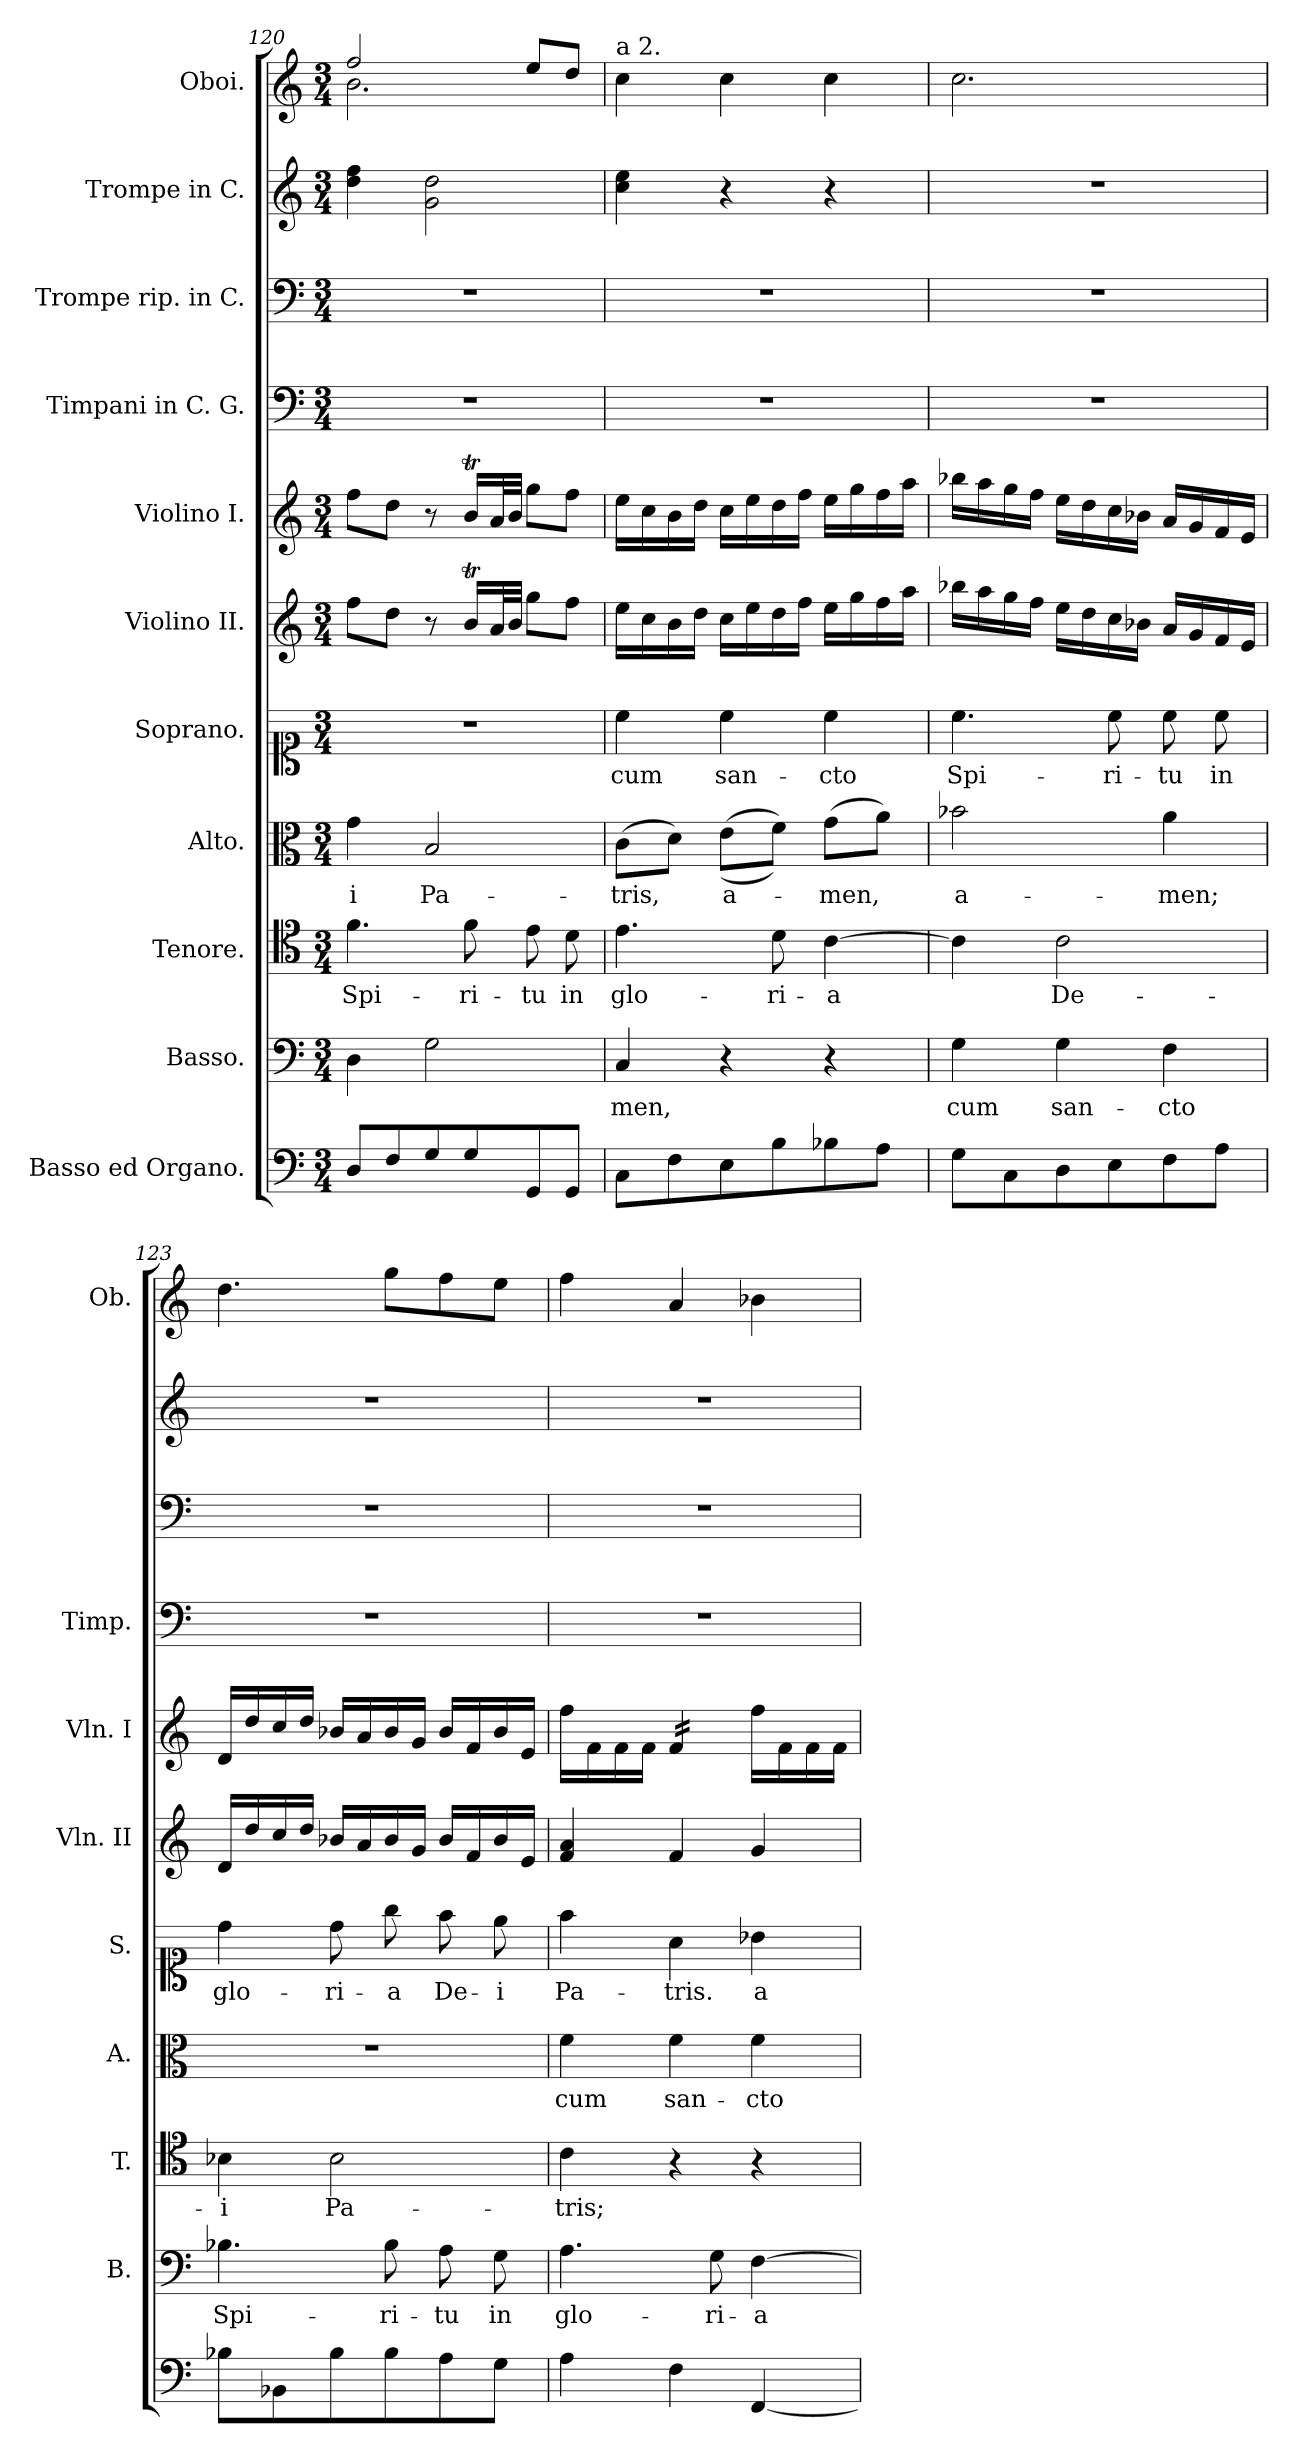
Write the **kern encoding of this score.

**kern	**kern	**text	**kern	**text	**kern	**text	**kern	**text	**kern	**kern	**kern	**kern	**kern	**kern
*part11	*part10	*part10	*part9	*part9	*part8	*part8	*part7	*part7	*part6	*part5	*part4	*part3	*part2	*part1
*staff11	*staff10	*staff10	*staff9	*staff9	*staff8	*staff8	*staff7	*staff7	*staff6	*staff5	*staff4	*staff3	*staff2	*staff1
*I"Basso ed  Organo.	*I"Basso.	*	*I"Tenore.	*	*I"Alto.	*	*I"Soprano.	*	*I"Violino II.	*I"Violino I.	*I"Timpani in C. G.	*I"Trompe rip. in C.	*I"Trompe in C.	*I"Oboi.
*	*I'B.	*	*I'T.	*	*I'A.	*	*I'S.	*	*I'Vln. II	*I'Vln. I	*I'Timp.	*	*	*I'Ob.
*clefF4	*clefF4	*	*clefC4	*	*clefC3	*	*clefC1	*	*clefG2	*clefG2	*clefF4	*clefF4	*clefG2	*clefG2
*k[]	*k[]	*	*k[]	*	*k[]	*	*k[]	*	*k[]	*k[]	*k[]	*k[]	*k[]	*k[]
*M3/4	*M3/4	*	*M3/4	*	*M3/4	*	*M3/4	*	*M3/4	*M3/4	*M3/4	*M3/4	*M3/4	*M3/4
=120	=120	=120	=120	=120	=120	=120	=120	=120	=120	=120	=120	=120	=120	=120
!	!	!	!	!LO:LY:b	!	!LO:LY:b	!	!	!	!	!	!	!	!
*	*	*	*	*	*	*	*	*	*	*	*	*	*	*^
8D/L	4D\	.	4.f\	Spi-	4g\	-i	2.r	.	8ff\L	8ff\L	2.r	2.r	4dd\ 4ff\	2ff/	2.b\
8F/	.	.	.	.	.	.	.	.	8dd\J	8dd\J	.	.	.	.	.
!	!	!	!	!	!	!LO:LY:b	!	!	!	!	!	!	!	!	!
8G/	2G\	.	.	.	2B/	Pa-	.	.	8r	8r	.	.	2g\ 2dd\	.	.
!	!	!	!	!LO:LY:b	!	!	!	!	!	!	!	!	!	!	!
8G/	.	.	8f\	-ri-	.	.	.	.	16bt/LL	16bt/LL	.	.	.	.	.
.	.	.	.	.	.	.	.	.	32a/L	32a/L	.	.	.	.	.
.	.	.	.	.	.	.	.	.	32b/JJJ	32b/JJJ	.	.	.	.	.
!	!	!	!	!LO:LY:b	!	!	!	!	!	!	!	!	!	!	!
8GG/	.	.	8e\	-tu	.	.	.	.	8gg\L	8gg\L	.	.	.	8ee/L	.
!	!	!	!	!LO:LY:b	!	!	!	!	!	!	!	!	!	!	!
8GG/J	.	.	8d\	in	.	.	.	.	8ff\J	8ff\J	.	.	.	8dd/J	.
*	*	*	*	*	*	*	*	*	*	*	*	*	*	*v	*v
!!LO:PB:g=z
=121	=121	=121	=121	=121	=121	=121	=121	=121	=121	=121	=121	=121	=121	=121
!	!	!	!	!	!	!	!	!	!	!	!	!	!	!LO:TX:a:t=a 2.
!	!	!LO:LY:b	!	!LO:LY:b	!	!LO:LY:b	!	!LO:LY:b	!	!	!	!	!	!
8C\L	4C/	-men,	4.e\	glo-	(>8c\L	-tris,	4cc\	cum	16ee\LL	16ee\LL	2.r	2.r	4cc\ 4ee\	4cc\
.	.	.	.	.	.	.	.	.	16cc\	16cc\	.	.	.	.
8F\	.	.	.	.	8d\J)	.	.	.	16b\	16b\	.	.	.	.
.	.	.	.	.	.	.	.	.	16dd\JJ	16dd\JJ	.	.	.	.
!	!	!	!	!	!	!LO:LY:b	!	!LO:LY:b	!	!	!	!	!	!
8E\	4r	.	.	.	(>(>8e\L	a-	4cc\	san-	16cc\LL	16cc\LL	.	.	4r	4cc\
.	.	.	.	.	.	.	.	.	16ee\	16ee\	.	.	.	.
!	!	!	!	!LO:LY:b	!	!	!	!	!	!	!	!	!	!
8B\	.	.	8d\	-ri-	8f\J))	.	.	.	16dd\	16dd\	.	.	.	.
.	.	.	.	.	.	.	.	.	16ff\JJ	16ff\JJ	.	.	.	.
!	!	!	!	!LO:LY:b	!	!LO:LY:b	!	!LO:LY:b	!	!	!	!	!	!
8B-X\	4r	.	[4c\	-a	(>8g\L	-men,	4cc\	-cto	16ee\LL	16ee\LL	.	.	4r	4cc\
.	.	.	.	.	.	.	.	.	16gg\	16gg\	.	.	.	.
8A\J	.	.	.	.	8a\J)	.	.	.	16ff\	16ff\	.	.	.	.
.	.	.	.	.	.	.	.	.	16aa\JJ	16aa\JJ	.	.	.	.
=122	=122	=122	=122	=122	=122	=122	=122	=122	=122	=122	=122	=122	=122	=122
!	!	!LO:LY:b	!	!	!	!LO:LY:b	!	!LO:LY:b	!	!	!	!	!	!
8G\L	4G\	cum	4c\]	.	2b-X\	a-	4.cc\	Spi-	16bb-X\LL	16bb-X\LL	2.r	2.r	2.r	2.cc\
.	.	.	.	.	.	.	.	.	16aa\	16aa\	.	.	.	.
8C\	.	.	.	.	.	.	.	.	16gg\	16gg\	.	.	.	.
.	.	.	.	.	.	.	.	.	16ff\JJ	16ff\JJ	.	.	.	.
!	!	!LO:LY:b	!	!LO:LY:b	!	!	!	!	!	!	!	!	!	!
8D\	4G\	san-	2c\	De-	.	.	.	.	16ee\LL	16ee\LL	.	.	.	.
.	.	.	.	.	.	.	.	.	16dd\	16dd\	.	.	.	.
!	!	!	!	!	!	!	!	!LO:LY:b	!	!	!	!	!	!
8E\	.	.	.	.	.	.	8cc\	-ri-	16cc\	16cc\	.	.	.	.
.	.	.	.	.	.	.	.	.	16b-X\JJ	16b-X\JJ	.	.	.	.
!	!	!LO:LY:b	!	!	!	!LO:LY:b	!	!LO:LY:b	!	!	!	!	!	!
8F\	4F\	-cto	.	.	4a\	-men;	8cc\	-tu	16a/LL	16a/LL	.	.	.	.
.	.	.	.	.	.	.	.	.	16g/	16g/	.	.	.	.
!	!	!	!	!	!	!	!	!LO:LY:b	!	!	!	!	!	!
8A\J	.	.	.	.	.	.	8cc\	in	16f/	16f/	.	.	.	.
.	.	.	.	.	.	.	.	.	16e/JJ	16e/JJ	.	.	.	.
=123	=123	=123	=123	=123	=123	=123	=123	=123	=123	=123	=123	=123	=123	=123
!	!	!LO:LY:b	!	!LO:LY:b	!	!	!	!LO:LY:b	!	!	!	!	!	!
8B-X\L	4.B-X\	Spi-	4B-X\	-i	2.r	.	4dd\	glo-	16d/LL	16d/LL	2.r	2.r	2.r	4.dd\
.	.	.	.	.	.	.	.	.	16dd/	16dd/	.	.	.	.
8BB-X\	.	.	.	.	.	.	.	.	16cc/	16cc/	.	.	.	.
.	.	.	.	.	.	.	.	.	16dd/JJ	16dd/JJ	.	.	.	.
!	!	!	!	!LO:LY:b	!	!	!	!LO:LY:b	!	!	!	!	!	!
8B-\	.	.	2B-\	Pa-	.	.	8dd\	-ri-	16b-X/LL	16b-X/LL	.	.	.	.
.	.	.	.	.	.	.	.	.	16a/	16a/	.	.	.	.
!	!	!LO:LY:b	!	!	!	!	!	!LO:LY:b	!	!	!	!	!	!
8B-\	8B-\	-ri-	.	.	.	.	8gg\	-a	16b-/	16b-/	.	.	.	8gg\L
.	.	.	.	.	.	.	.	.	16g/JJ	16g/JJ	.	.	.	.
!	!	!LO:LY:b	!	!	!	!	!	!LO:LY:b	!	!	!	!	!	!
8A\	8A\	-tu	.	.	.	.	8ff\	De-	16b-/LL	16b-/LL	.	.	.	8ff\
.	.	.	.	.	.	.	.	.	16f/	16f/	.	.	.	.
!	!	!LO:LY:b	!	!	!	!	!	!LO:LY:b	!	!	!	!	!	!
8G\J	8G\	in	.	.	.	.	8ee\	-i	16b-/	16b-/	.	.	.	8ee\J
.	.	.	.	.	.	.	.	.	16e/JJ	16e/JJ	.	.	.	.
=124	=124	=124	=124	=124	=124	=124	=124	=124	=124	=124	=124	=124	=124	=124
!	!	!LO:LY:b	!	!LO:LY:b	!	!LO:LY:b	!	!LO:LY:b	!	!	!	!	!	!
4A\	4.A\	glo-	4c\	-tris;	4f\	cum	4ff\	Pa-	4f/ 4a/	16ff\LL	2.r	2.r	2.r	4ff\
.	.	.	.	.	.	.	.	.	.	16f\	.	.	.	.
.	.	.	.	.	.	.	.	.	.	16f\	.	.	.	.
.	.	.	.	.	.	.	.	.	.	16f\JJ	.	.	.	.
!	!	!	!	!	!	!LO:LY:b	!	!LO:LY:b	!	!	!	!	!	!
*	*	*	*	*	*	*	*	*	*	*tremolo	*	*	*	*
4F\	.	.	4r	.	4f\	san-	4a\	-tris.	4f/	16f/LL	.	.	.	4a/
.	.	.	.	.	.	.	.	.	.	16f/	.	.	.	.
!	!	!LO:LY:b	!	!	!	!	!	!	!	!	!	!	!	!
.	8G\	-ri-	.	.	.	.	.	.	.	16f/	.	.	.	.
.	.	.	.	.	.	.	.	.	.	16f/JJ	.	.	.	.
*	*	*	*	*	*	*	*	*	*	*Xtremolo	*	*	*	*
!	!	!LO:LY:b	!	!	!	!LO:LY:b	!	!LO:LY:b	!	!	!	!	!	!
[4FF/	[4F\	-a	4r	.	4f\	-cto	4b-X\	a-	4g/	16ff\LL	.	.	.	4b-X\
.	.	.	.	.	.	.	.	.	.	16f\	.	.	.	.
.	.	.	.	.	.	.	.	.	.	16f\	.	.	.	.
.	.	.	.	.	.	.	.	.	.	16f\JJ	.	.	.	.
=	=	=	=	=	=	=	=	=	=	=	=	=	=	=
*-	*-	*-	*-	*-	*-	*-	*-	*-	*-	*-	*-	*-	*-	*-
